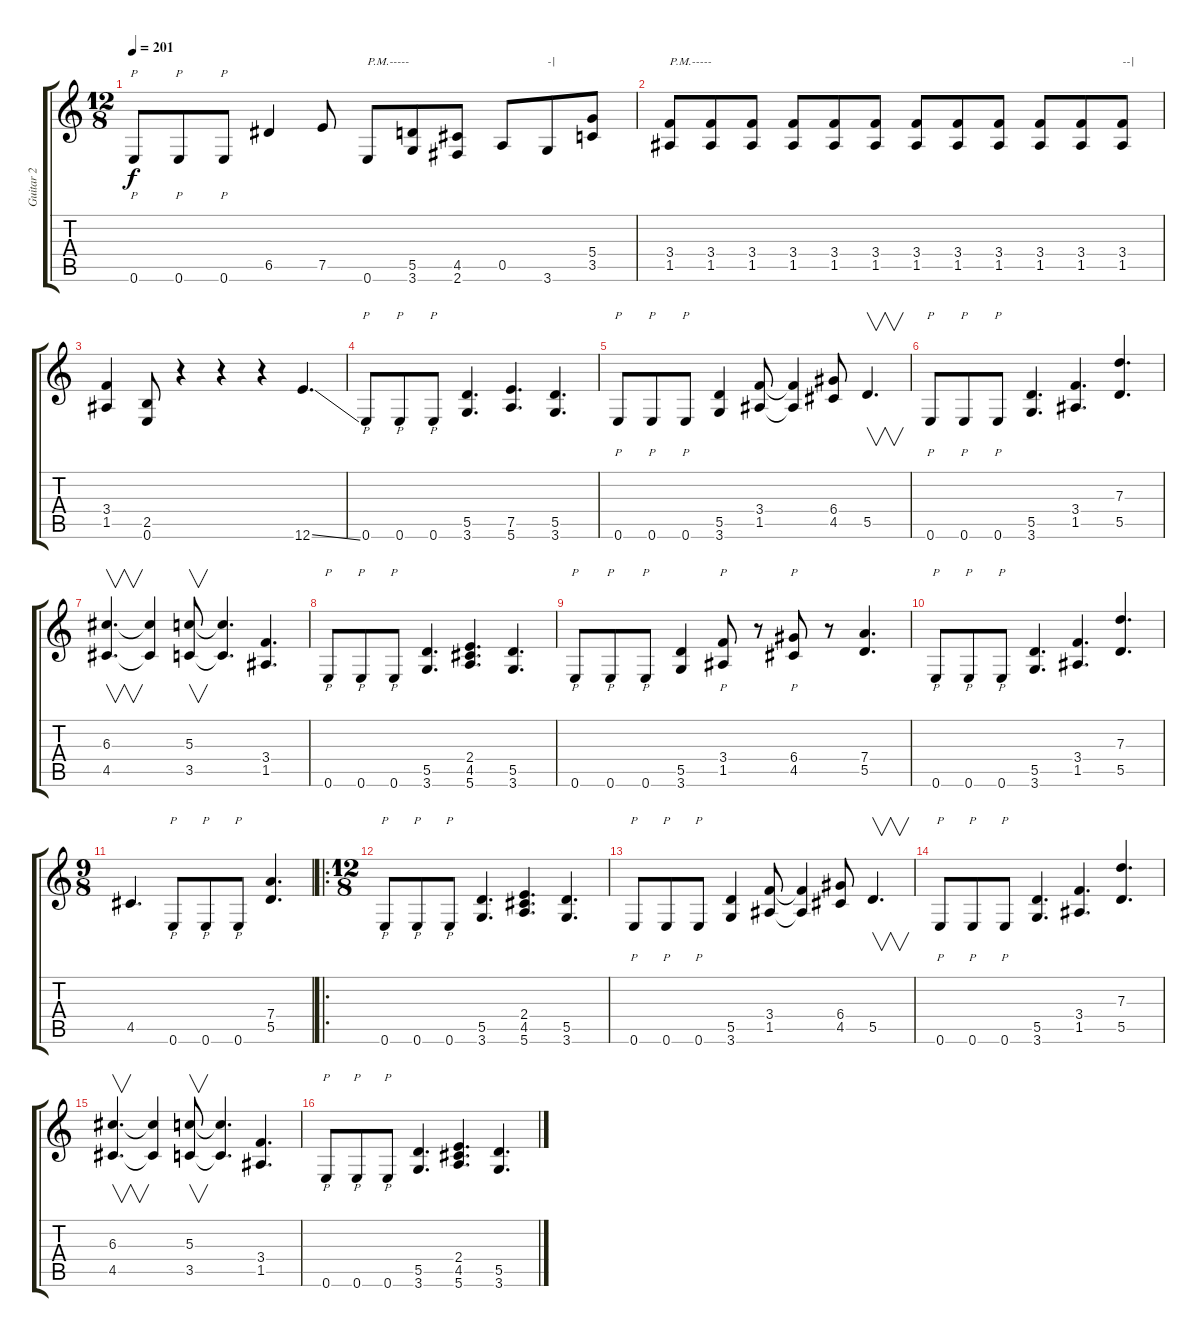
\track ("Guitar 2" "Guitar 2") {instrument distortionguitar}
\staff {score tabs}
\tuning (E4 B3 G3 D3 A2 E2) {hide}
\ts (12 8)
\tempo 201
\clef g2
\ks c
0.6.8{p dy f} 0.6.8{p} 0.6.8{p} 6.5.4 7.5.8 0.6.8{txt "P.M.-----"} (5.5 3.6).8 (4.5 2.6).8 0.5.8 3.6.8{txt "-|"} (5.4 3.5).8 |
(3.4 1.5).8{txt "P.M.-----"} (3.4 1.5).8 (3.4 1.5).8 (3.4 1.5).8 (3.4 1.5).8 (3.4 1.5).8 (3.4 1.5).8 (3.4 1.5).8 (3.4 1.5).8 (3.4 1.5).8 (3.4 1.5).8 (3.4 1.5).8{txt "--|"} |
(3.4 1.5).4 (2.5 0.6).8 r.4 r.4 r.4 12.6{ss}.4{d} |
0.6.8{p} 0.6.8{p} 0.6.8{p} (5.5 3.6).4{d} (7.5 5.6).4{d} (5.5 3.6).4{d} |
0.6.8{p} 0.6.8{p} 0.6.8{p} (5.5 3.6).4 (3.4 1.5).8 (3.4{t} 1.5{t}).4 (6.4 4.5).8 5.5.4{v d} |
0.6.8{p} 0.6.8{p} 0.6.8{p} (5.5 3.6).4{d} (3.4 1.5).4{d} (7.3 5.5).4{d} |
(6.3 4.5).4{v d} (6.3{t} 4.5{t}).4 (5.3 3.5).8{v} (5.3{t} 3.5{t}).4{d} (3.4 1.5).4{d} |
0.6.8{p} 0.6.8{p} 0.6.8{p} (5.5 3.6).4{d} (2.4 4.5 5.6).4{d} (5.5 3.6).4{d} |
0.6.8{p} 0.6.8{p} 0.6.8{p} (5.5 3.6).4 (3.4 1.5).8{p} r.8 (6.4 4.5).8{p} r.8 (7.4 5.5).4{d} |
0.6.8{p} 0.6.8{p} 0.6.8{p} (5.5 3.6).4{d} (3.4 1.5).4{d} (7.3 5.5).4{d} |
\ts (9 8)
4.5.4{d} 0.6.8{p} 0.6.8{p} 0.6.8{p} (7.4 5.5).4{d} |
\ro
\ts (12 8)
0.6.8{p} 0.6.8{p} 0.6.8{p} (5.5 3.6).4{d} (2.4 4.5 5.6).4{d} (5.5 3.6).4{d} |
0.6.8{p} 0.6.8{p} 0.6.8{p} (5.5 3.6).4 (3.4 1.5).8 (3.4{t} 1.5{t}).4 (6.4 4.5).8 5.5.4{v d} |
0.6.8{p} 0.6.8{p} 0.6.8{p} (5.5 3.6).4{d} (3.4 1.5).4{d} (7.3 5.5).4{d} |
(6.3 4.5).4{v d} (6.3{t} 4.5{t}).4 (5.3 3.5).8{v} (5.3{t} 3.5{t}).4{d} (3.4 1.5).4{d} |
0.6.8{p} 0.6.8{p} 0.6.8{p} (5.5 3.6).4{d} (2.4 4.5 5.6).4{d} (5.5 3.6).4{d}
